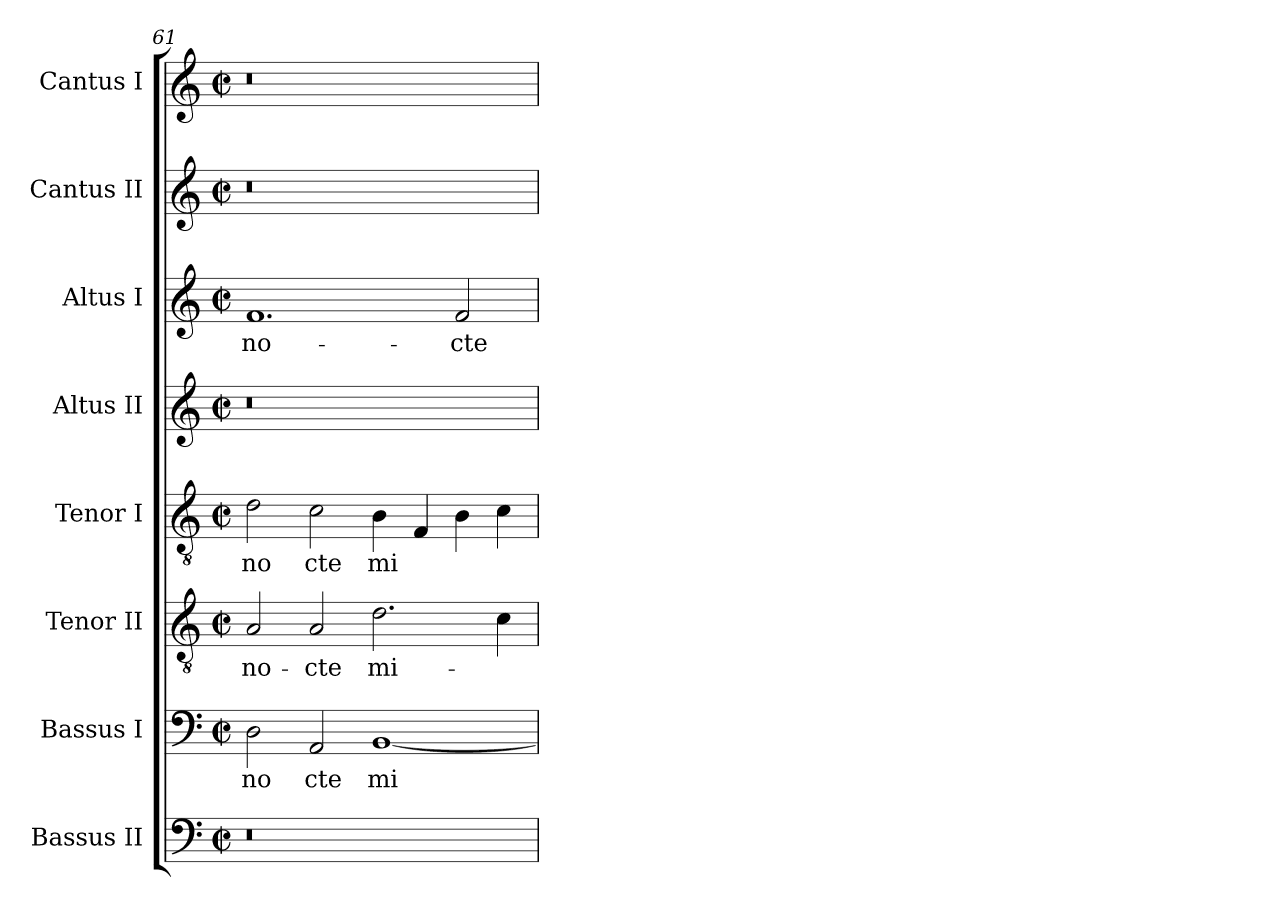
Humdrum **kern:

**kern	**kern	**text	**kern	**text	**kern	**text	**kern	**kern	**text	**kern	**kern
*part8	*part7	*part7	*part6	*part6	*part5	*part5	*part4	*part3	*part3	*part2	*part1
*staff8	*staff7	*staff7	*staff6	*staff6	*staff5	*staff5	*staff4	*staff3	*staff3	*staff2	*staff1
*I"Bassus II	*I"Bassus I	*	*I"Tenor II	*	*I"Tenor I	*	*I"Altus II	*I"Altus I	*	*I"Cantus II	*I"Cantus I
*I'B II	*I'B I	*	*I'T II	*	*I'T I	*	*I'A II	*I'A I	*	*	*
*clefF4	*clefF4	*	*clefGv2	*	*clefGv2	*	*clefG2	*clefG2	*	*clefG2	*clefG2
*k[]	*k[]	*	*k[]	*	*k[]	*	*k[]	*k[]	*	*k[]	*k[]
*C:	*C:	*	*C:	*	*C:	*	*C:	*C:	*	*C:	*C:
*M2/2	*M2/2	*	*M2/2	*	*M2/2	*	*M2/2	*M2/2	*	*M2/2	*M2/2
*met(c|)	*met(c|)	*	*met(c|)	*	*met(c|)	*	*met(c|)	*met(c|)	*	*met(c|)	*met(c|)
=61	=61	=61	=61	=61	=61	=61	=61	=61	=61	=61	=61
!	!	!LO:LY:b:cj	!	!LO:LY:b:cj	!	!LO:LY:b:cj	!	!	!LO:LY:b:cj	!	!
0r	2D\	no	2A/	no-	2d\	no	0r	1.f	no-	0r	0r
!	!	!LO:LY:b:cj	!	!LO:LY:b:cj	!	!LO:LY:b:cj	!	!	!	!	!
.	2AA/	cte	2A/	-cte	2c\	cte	.	.	.	.	.
!	!	!LO:LY:b:cj	!	!LO:LY:b	!	!LO:LY:b	!	!	!	!	!
.	[<1BB	mi	2.d\	mi-	4B\	mi	.	.	.	.	.
.	.	.	.	.	4F/	.	.	.	.	.	.
!	!	!	!	!	!	!	!	!	!LO:LY:b:cj	!	!
.	.	.	.	.	4B\	.	.	2f/	-cte	.	.
.	.	.	4c\	.	4c\	.	.	.	.	.	.
=	=	=	=	=	=	=	=	=	=	=	=
*-	*-	*-	*-	*-	*-	*-	*-	*-	*-	*-	*-
